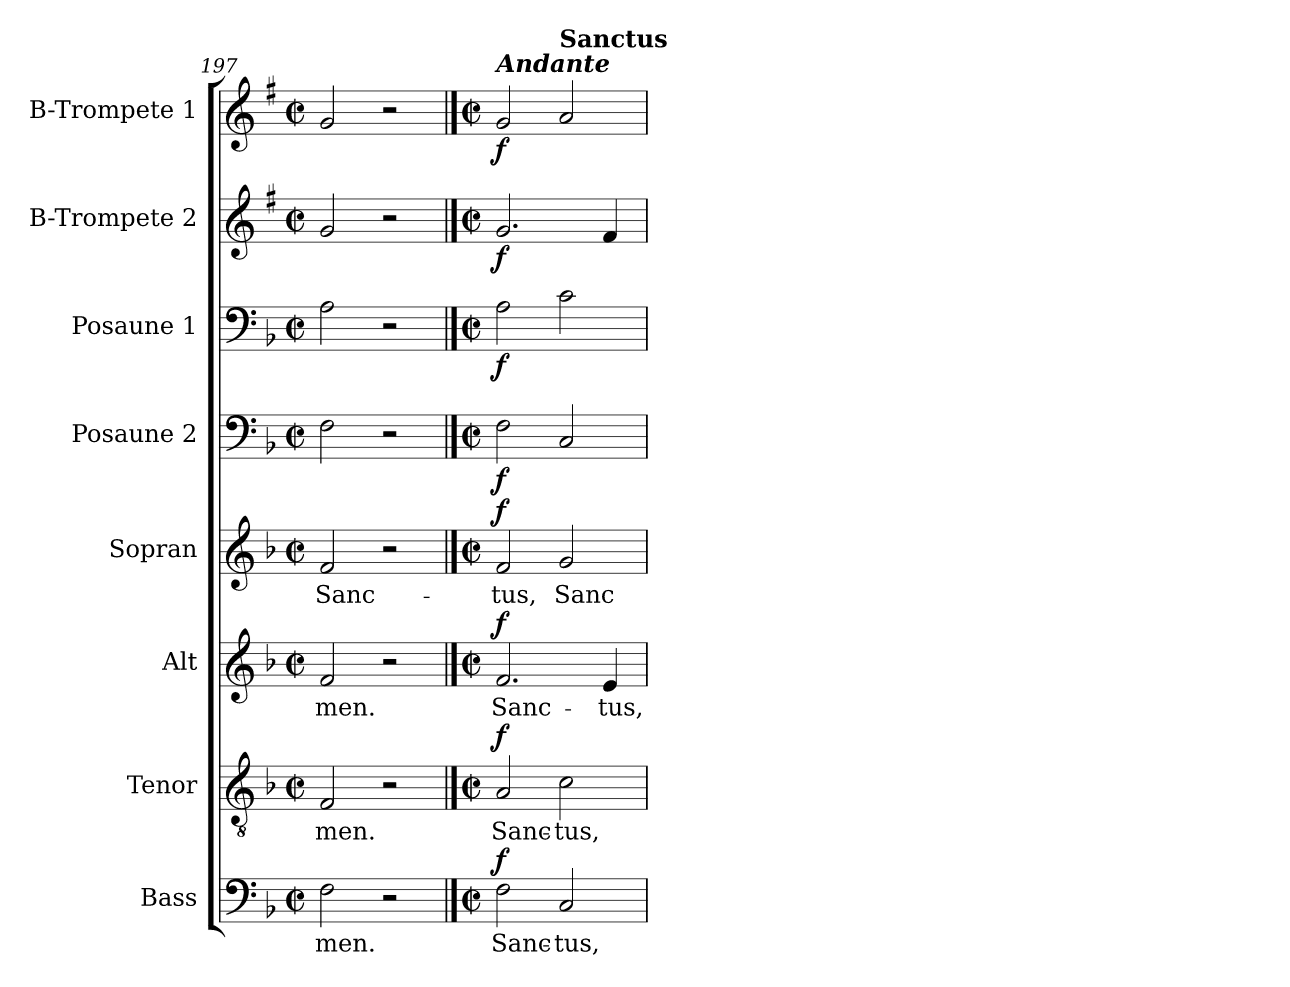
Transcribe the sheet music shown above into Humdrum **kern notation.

**kern	**text	**dynam	**kern	**text	**dynam	**kern	**text	**dynam	**kern	**text	**dynam	**kern	**dynam	**kern	**dynam	**kern	**dynam	**kern	**dynam
*part8	*part8	*part8	*part7	*part7	*part7	*part6	*part6	*part6	*part5	*part5	*part5	*part4	*part4	*part3	*part3	*part2	*part2	*part1	*part1
*staff8	*staff8	*staff8	*staff7	*staff7	*staff7	*staff6	*staff6	*staff6	*staff5	*staff5	*staff5	*staff4	*staff4	*staff3	*staff3	*staff2	*staff2	*staff1	*staff1
*I"Bass	*	*	*I"Tenor	*	*	*I"Alt	*	*	*I"Sopran	*	*	*I"Posaune 2	*	*I"Posaune 1	*	*I"B-Trompete 2	*	*I"B-Trompete 1	*
*I'B.	*	*	*I'T.	*	*	*I'A.	*	*	*I'S.	*	*	*I'Pos. 2	*	*I'Pos. 1	*	*I'B Trp. 2	*	*I'B Trp. 1	*
*clefF4	*	*	*clefGv2	*	*	*clefG2	*	*	*clefG2	*	*	*clefF4	*	*clefF4	*	*clefG2	*	*clefG2	*
*	*	*	*	*	*	*	*	*	*	*	*	*	*	*	*	*ITrd1c2	*	*ITrd1c2	*
*k[b-]	*	*	*k[b-]	*	*	*k[b-]	*	*	*k[b-]	*	*	*k[b-]	*	*k[b-]	*	*k[b-]	*	*k[b-]	*
*F:	*	*	*F:	*	*	*F:	*	*	*F:	*	*	*F:	*	*F:	*	*F:	*	*F:	*
*M2/2	*	*	*M2/2	*	*	*M2/2	*	*	*M2/2	*	*	*M2/2	*	*M2/2	*	*M2/2	*	*M2/2	*
*met(c|)	*	*	*met(c|)	*	*	*met(c|)	*	*	*met(c|)	*	*	*met(c|)	*	*met(c|)	*	*met(c|)	*	*met(c|)	*
=197	=197	=197	=197	=197	=197	=197	=197	=197	=197	=197	=197	=197	=197	=197	=197	=197	=197	=197	=197
!	!LO:LY:b	!	!	!LO:LY:b	!	!	!LO:LY:b	!	!	!LO:LY:b	!	!	!	!	!	!	!	!	!
2F\	-men.	.	2F/	-men.	.	2f/	-men.	.	2f/	Sanc-	.	2F\	.	2A\	.	2f/	.	2f/	.
2r	.	.	2r	.	.	2r	.	.	2r	.	.	2r	.	2r	.	2rcc	.	2rcc	.
!!LO:PB:g=z
==198	==198	==198	==198	==198	==198	==198	==198	==198	==198	==198	==198	==198	==198	==198	==198	==198	==198	==198	==198
*M2/2	*	*	*M2/2	*	*	*M2/2	*	*	*M2/2	*	*	*M2/2	*	*M2/2	*	*M2/2	*	*M2/2	*
*met(c|)	*	*	*met(c|)	*	*	*met(c|)	*	*	*met(c|)	*	*	*met(c|)	*	*met(c|)	*	*met(c|)	*	*met(c|)	*
!	!	!	!	!	!	!	!	!	!	!	!	!	!	!	!	!	!	!LO:TX:a:Bi:t=Andante	!
!	!LO:LY:b	!LO:DY:a	!	!LO:LY:b	!LO:DY:a	!	!LO:LY:b	!LO:DY:a	!	!LO:LY:b	!LO:DY:a	!	!LO:DY:b	!	!LO:DY:b	!	!LO:DY:b	!	!LO:DY:b
2F\	Sanc-	f	2A/	Sanc-	f	2.f/	Sanc-	f	2f/	-tus,	f	2F\	f	2A\	f	2.f/	f	2f/	f
!	!	!	!	!	!	!	!	!	!	!	!	!	!	!	!	!	!	!LO:TX:a:B:t=Sanctus	!
!	!LO:LY:b	!	!	!LO:LY:b	!	!	!	!	!	!LO:LY:b	!	!	!	!	!	!	!	!	!
2C/	-tus,	.	2c\	-tus,	.	.	.	.	2g/	Sanc-	.	2C/	.	2c\	.	.	.	2g/	.
!	!	!	!	!	!	!	!LO:LY:b	!	!	!	!	!	!	!	!	!	!	!	!
.	.	.	.	.	.	4e/	-tus,	.	.	.	.	.	.	.	.	4e/	.	.	.
=	=	=	=	=	=	=	=	=	=	=	=	=	=	=	=	=	=	=	=
*-	*-	*-	*-	*-	*-	*-	*-	*-	*-	*-	*-	*-	*-	*-	*-	*-	*-	*-	*-
